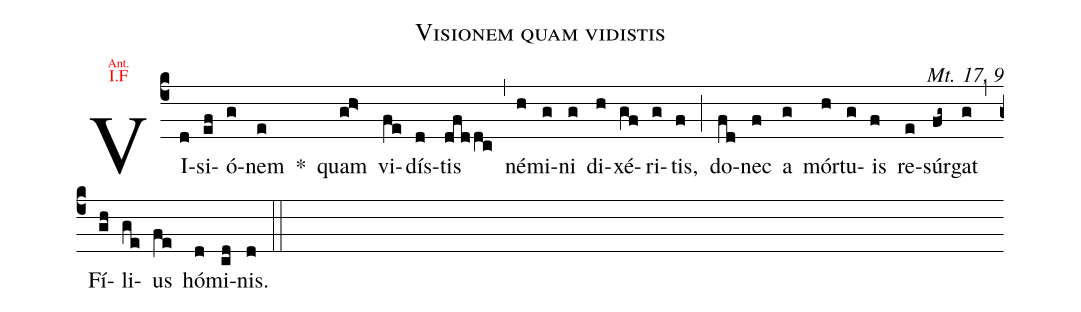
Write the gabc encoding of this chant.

name:Visionem quam vidistis;
office-part:Antiphona;
annotation: {\color{red}\tiny Ant.};
annotation: {\color{red}\scriptsize I.F};
commentary:Mt. 17, 9;
%%
(c4)
VI(d)si(ef)ó(g)nem(e) *()
quam(g!h>) vi(fe)dís(d)tis(dfddc) (,)
né(h)mi(g)ni(g) di(h)xé(gf)ri(g)tis,(f) (;)
do(fd)nec(f) a(g) mór(h)tu(g)is(f) re(e)súr(fg~)gat(g) (,)
Fí(gh)li(ge)us(fe) hó(d)mi(cd)nis.(d) (::)
